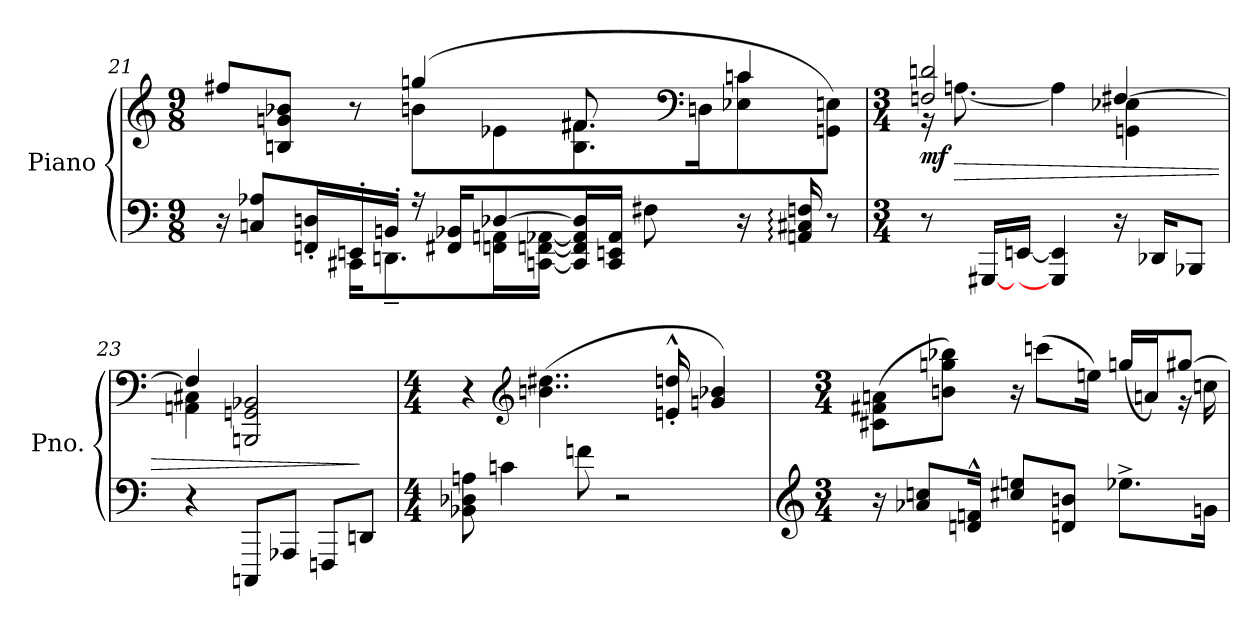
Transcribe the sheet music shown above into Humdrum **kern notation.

**kern	**kern	**dynam
*part1	*part1	*part1
*staff2	*staff1	*staff1/2
*I"Piano	*	*
*I'Pno.	*	*
!!LO:LB:g=z
*clefF4	*clefG2	*
*k[]	*k[]	*
*M9/8	*M9/8	*
=21	=21	=21
*^	*^	*
16r	4ryy	8ff#X/L	4.ryy	.
8Cn/ 8A-X/L	.	.	.	.
.	.	8Bn/ 8gn/ 8b-X/J	.	.
16FFn/' 16Dn/'L	.	.	.	.
16EEn'/	16CC#X\KL	8r	.	.
16BBn'/JJ	8.DDn~\	.	.	.
16r	.	(>4ggn/	8bn\L	.
16FF#X/ 16BB-X/KL	.	.	.	.
[8D-X/	16FFn\ 16AAn\L	.	8e-X\	.
.	[16CCn\ [16FFn\ [16AA-X\JJ	.	.	.
16CC/] 16FF/] 16AA-/] 16D-/]L	2ryy	8f#X/	8.B\ 8.f#\	.
16CC/ 16EEn/ 16AA-/JJ	.	.	.	.
8F#X\	.	8ryy	.	.
*	*	*clefF4	*	*
.	.	.	16Dn\K	.
16r	.	4c/	8E-X\ 8cn\	.
16AAn/: 16C#X/: 16Fn/:	.	.	.	.
8r	.	.	8GGn\ 8En\J)	.
*v	*v	*	*	*
!!LO:LB:g=z	!!
=22	=22	=22	=22
*M3/4	*M3/4	*	*
!	!	!	!LO:DY:b
8r	2Fn/ 2dn/	16r	mf
!	!	!	!LO:HP:b
.	.	[8.An\	>
[16GGG#X/LL	.	.	.
[16EEn/JJ	.	.	.
4GGG#/] 4EE/]	.	4A\]	.
16r	[4F#X/	4GGn\ 4E-X\	.
16DD-X/KL	.	.	.
8BBB-X/J	.	.	.
=23	=23	=23	=23
4r	4F#/]	4AAn\ 4C#X\	.
8CCCn/L	2BBBn/ 2GGn/ 2BB-X/	2ryy	.
8AAA-X/J	.	.	.
8FFFn/L	.	.	.
8DDn/J	.	.	]
*	*v	*v	*
=24	=24	=24
*M4/4	*M4/4	*
8BB-X\ 8D-X\ 8An\	4r	.
4cn\	.	.
*	*clefG2	*
.	(>4..bn\ 4..dd#X\	.
8fn\	.	.
2r	.	.
.	16en/'^^ 16ddn/'^^	.
.	4gn/ 4b-X/)	.
!!LO:PB:g=z
=25	=25	=25
*clefG2	*	*
*M3/4	*M3/4	*
*	*^	*
16r	(>8c#X\ 8f#X\ 8an\L	8ryy	.
8a-X/ 8ccn/L	.	.	.
*	*v	*v	*
.	8bn\ 8ggn\ 8bb-X\J)	.
16dn/^^ 16fn/^^Jk	.	.
8cc#X/ 8een/L	16r	.
.	(>8cccn\L	.
8dn/ 8bn/J	.	.
.	16een\Jk)	.
8.ee-X^\L	(<16ggn/LL	.
.	16an/J)	.
*	*^	*
.	[8gg#X/J	16r	.
16gn\Jk	.	16ccn\	.
*	*v	*v	*
=	=	=
*-	*-	*-
